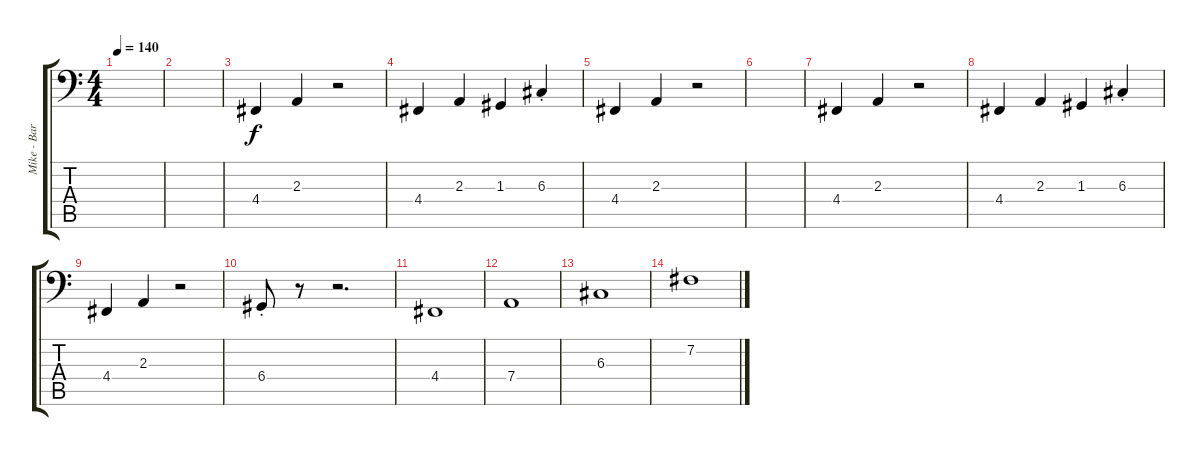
\track ("Mike - Bari" "Mike - Bar") {instrument baritonesax}
\staff {score tabs}
\tuning (E3 B2 G2 D2 A1 E1) {hide}
\ts (4 4)
\tempo 140
\clef f4
\ks c
|
|
4.4.4 2.3.4 r.2 |
4.4.4 2.3.4 1.3.4 6.3{st}.4 |
4.4.4 2.3.4 r.2 |
|
4.4.4 2.3.4 r.2 |
4.4.4 2.3.4 1.3.4 6.3{st}.4 |
4.4.4 2.3.4 r.2 |
6.4{st}.8 r.8 r.2{d} |
4.4.1 |
7.4.1 |
6.3.1 |
7.2.1
